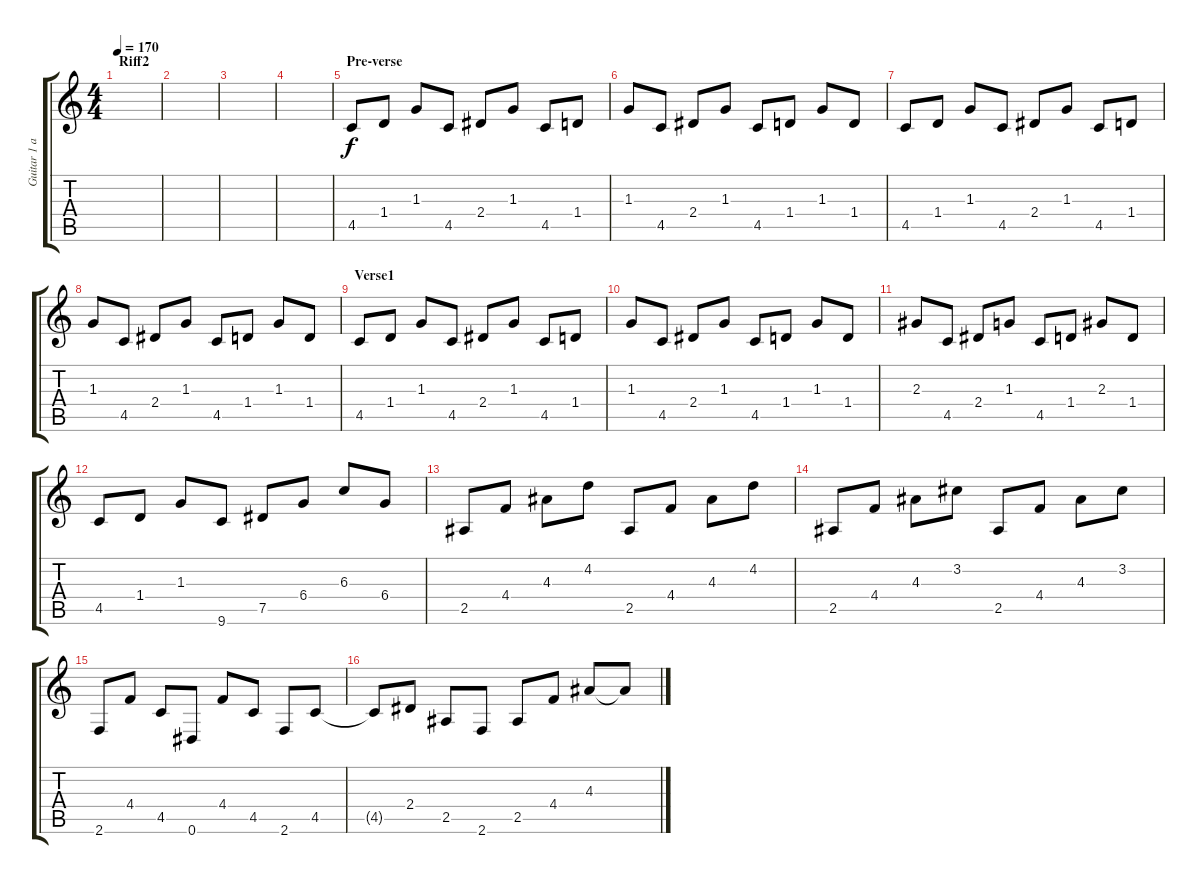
\track ("Guitar 1 acc" "Guitar 1 a") {instrument acousticguitarsteel}
\staff {score tabs}
\tuning (Eb4 Bb3 Gb3 Db3 Ab2 Eb2) {hide}
\ts (4 4)
\section ("" "Riff2")
\tempo 170
\clef g2
\ks c
|
|
|
|
\section ("" "Pre-verse")
4.5.8 1.4.8 1.3.8 4.5.8 2.4.8 1.3.8 4.5.8 1.4.8 |
1.3.8 4.5.8 2.4.8 1.3.8 4.5.8 1.4.8 1.3.8 1.4.8 |
4.5.8 1.4.8 1.3.8 4.5.8 2.4.8 1.3.8 4.5.8 1.4.8 |
1.3.8 4.5.8 2.4.8 1.3.8 4.5.8 1.4.8 1.3.8 1.4.8 |
\section ("" "Verse1")
4.5.8 1.4.8 1.3.8 4.5.8 2.4.8 1.3.8 4.5.8 1.4.8 |
1.3.8 4.5.8 2.4.8 1.3.8 4.5.8 1.4.8 1.3.8 1.4.8 |
2.3.8 4.5.8 2.4.8 1.3.8 4.5.8 1.4.8 2.3.8 1.4.8 |
4.5.8 1.4.8 1.3.8 9.6.8 7.5.8 6.4.8 6.3.8 6.4.8 |
2.5.8 4.4.8 4.3.8 4.2.8 2.5.8 4.4.8 4.3.8 4.2.8 |
2.5.8 4.4.8 4.3.8 3.2.8 2.5.8 4.4.8 4.3.8 3.2.8 |
2.6.8 4.4.8 4.5.8 0.6.8 4.4.8 4.5.8 2.6.8 4.5.8 |
4.5{t}.8 2.4.8 2.5.8 2.6.8 2.5.8 4.4.8 4.3.8 4.3{t}.8
